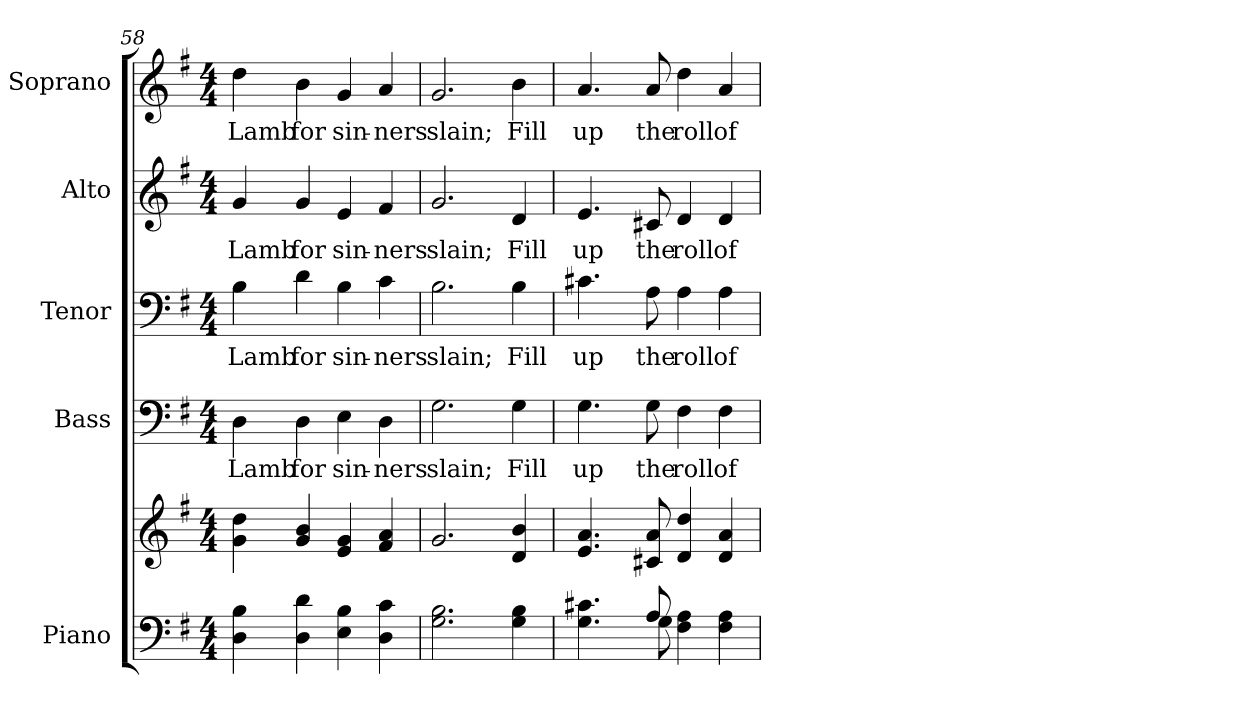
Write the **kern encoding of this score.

**kern	**kern	**kern	**text	**kern	**text	**kern	**text	**kern	**text
*part5	*part5	*part4	*part4	*part3	*part3	*part2	*part2	*part1	*part1
*staff6	*staff5	*staff4	*staff4	*staff3	*staff3	*staff2	*staff2	*staff1	*staff1
*I"Piano	*	*I"Bass	*	*I"Tenor	*	*I"Alto	*	*I"Soprano	*
*I'Pno.	*	*I'B.	*	*I'T.	*	*I'A.	*	*I'S.	*
!!LO:PB:g=z
*clefF4	*clefG2	*clefF4	*	*clefF4	*	*clefG2	*	*clefG2	*
*k[f#]	*k[f#]	*k[f#]	*	*k[f#]	*	*k[f#]	*	*k[f#]	*
*G:	*G:	*G:	*	*G:	*	*G:	*	*G:	*
*M4/4	*M4/4	*M4/4	*	*M4/4	*	*M4/4	*	*M4/4	*
=58	=58	=58	=58	=58	=58	=58	=58	=58	=58
!	!	!	!LO:LY:b:color=#000000	!	!	!	!	!	!
!	!	!	!	!	!LO:LY:b:color=#000000	!	!	!	!
!	!	!	!	!	!	!	!LO:LY:b:color=#000000	!	!
!	!	!	!	!	!	!	!	!	!LO:LY:b:color=#000000
4Di\ 4Bi	4gi\ 4ddi	4Di\	Lamb	4Bi\	Lamb	4gi/	Lamb	4ddi\	Lamb
!	!	!	!LO:LY:b:color=#000000	!	!	!	!	!	!
!	!	!	!	!	!LO:LY:b:color=#000000	!	!	!	!
!	!	!	!	!	!	!	!LO:LY:b:color=#000000	!	!
!	!	!	!	!	!	!	!	!	!LO:LY:b:color=#000000
4Di\ 4di	4gi/ 4bi	4Di\	for	4di\	for	4gi/	for	4bi\	for
!	!	!	!LO:LY:b:color=#000000	!	!	!	!	!	!
!	!	!	!	!	!LO:LY:b:color=#000000	!	!	!	!
!	!	!	!	!	!	!	!LO:LY:b:color=#000000	!	!
!	!	!	!	!	!	!	!	!	!LO:LY:b:color=#000000
4Ei\ 4Bi	4ei/ 4gi	4Ei\	sin-	4Bi\	sin-	4ei/	sin-	4gi/	sin-
!	!	!	!LO:LY:b:color=#000000	!	!	!	!	!	!
!	!	!	!	!	!LO:LY:b:color=#000000	!	!	!	!
!	!	!	!	!	!	!	!LO:LY:b:color=#000000	!	!
!	!	!	!	!	!	!	!	!	!LO:LY:b:color=#000000
4Di\ 4ci	4f#i/ 4ai	4Di\	-ners	4ci\	-ners	4f#i/	-ners	4ai/	-ners
=59	=59	=59	=59	=59	=59	=59	=59	=59	=59
!	!	!	!LO:LY:b:color=#000000	!	!	!	!	!	!
!	!	!	!	!	!LO:LY:b:color=#000000	!	!	!	!
!	!	!	!	!	!	!	!LO:LY:b:color=#000000	!	!
!	!	!	!	!	!	!	!	!	!LO:LY:b:color=#000000
2.Gi\ 2.Bi	2.gi/	2.Gi\	slain;	2.Bi\	slain;	2.gi/	slain;	2.gi/	slain;
!	!	!	!LO:LY:b:color=#000000	!	!	!	!	!	!
!	!	!	!	!	!LO:LY:b:color=#000000	!	!	!	!
!	!	!	!	!	!	!	!LO:LY:b:color=#000000	!	!
!	!	!	!	!	!	!	!	!	!LO:LY:b:color=#000000
4Gi\ 4Bi	4di/ 4bi	4Gi\	Fill	4Bi\	Fill	4di/	Fill	4bi\	Fill
!!LO:PB:g=z
=60	=60	=60	=60	=60	=60	=60	=60	=60	=60
*^	*	*	*	*	*	*	*	*	*
!	!	!	!	!LO:LY:b:color=#000000	!	!	!	!	!	!
!	!	!	!	!	!	!LO:LY:b:color=#000000	!	!	!	!
!	!	!	!	!	!	!	!	!LO:LY:b:color=#000000	!	!
!	!	!	!	!	!	!	!	!	!	!LO:LY:b:color=#000000
4.Gi\ 4.c#Xi	4ryy	4.ei/ 4.ai	4.Gi\	up	4.c#Xi\	up	4.ei/	up	4.ai/	up
.	8ryy	.	.	.	.	.	.	.	.	.
!	!	!	!	!LO:LY:b:color=#000000	!	!	!	!	!	!
!	!	!	!	!	!	!LO:LY:b:color=#000000	!	!	!	!
!	!	!	!	!	!	!	!	!LO:LY:b:color=#000000	!	!
!	!	!	!	!	!	!	!	!	!	!LO:LY:b:color=#000000
8Ai/	8Gi\	8c#Xi/ 8ai	8Gi\	the	8Ai\	the	8c#Xi/	the	8ai/	the
!	!	!	!	!LO:LY:b:color=#000000	!	!	!	!	!	!
!	!	!	!	!	!	!LO:LY:b:color=#000000	!	!	!	!
!	!	!	!	!	!	!	!	!LO:LY:b:color=#000000	!	!
!	!	!	!	!	!	!	!	!	!	!LO:LY:b:color=#000000
4F#i\ 4Ai	2ryy	4di/ 4ddi	4F#i\	roll	4Ai\	roll	4di/	roll	4ddi\	roll
!	!	!	!	!LO:LY:b:color=#000000	!	!	!	!	!	!
!	!	!	!	!	!	!LO:LY:b:color=#000000	!	!	!	!
!	!	!	!	!	!	!	!	!LO:LY:b:color=#000000	!	!
!	!	!	!	!	!	!	!	!	!	!LO:LY:b:color=#000000
4F#i\ 4Ai	.	4di/ 4ai	4F#i\	of	4Ai\	of	4di/	of	4ai/	of
*v	*v	*	*	*	*	*	*	*	*	*
=	=	=	=	=	=	=	=	=	=
*-	*-	*-	*-	*-	*-	*-	*-	*-	*-
